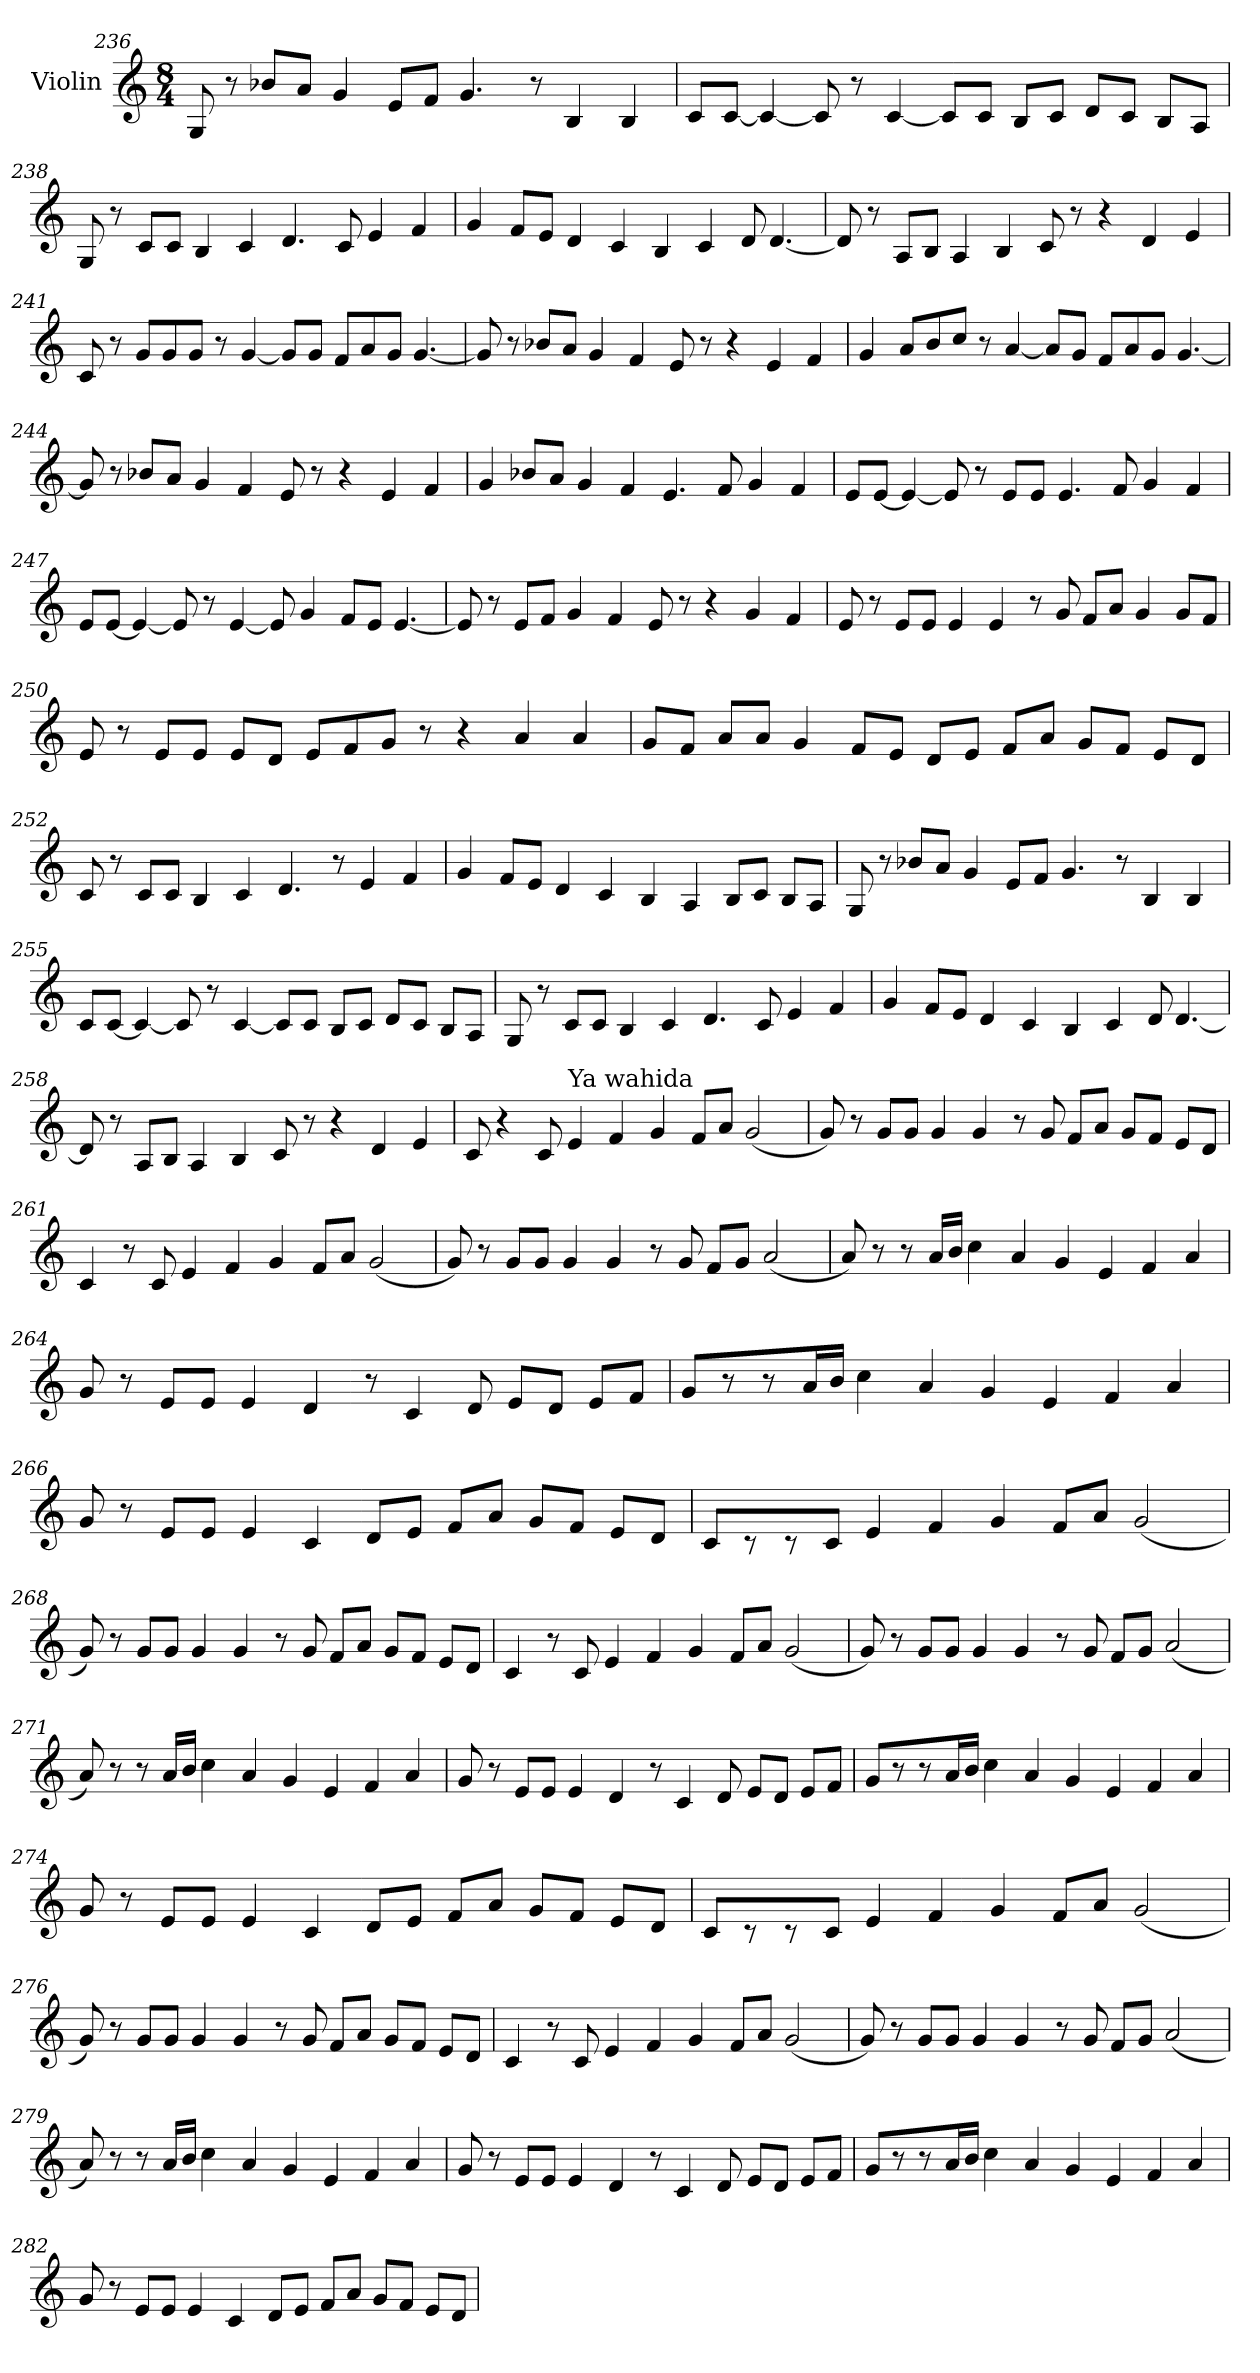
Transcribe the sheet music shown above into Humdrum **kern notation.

**kern
*part1
*staff1
*I"Violin
!!LO:LB:g=z
*clefG2
*k[]
*M8/4
=236
8G/
8r
8b-X/L
8a/J
4g/
8e/L
8f/J
4.g/
8r
4B/
4B/
=237
8c/L
[8c/J
4c/_
8c/]
8r
[4c/
8c/L]
8c/J
8B/L
8c/J
8d/L
8c/J
8B/L
8A/J
!!LO:LB:g=z
=238
8G/
8r
8c/L
8c/J
4B/
4c/
4.d/
8c/
4e/
4f/
=239
4g/
8f/L
8e/J
4d/
4c/
4B/
4c/
8d/
[4.d/
!!LO:LB:g=z
=240
8d/]
8r
8A/L
8B/J
4A/
4B/
8c/
8r
4r
4d/
4e/
=241
8c/
8r
8g/L
8g/
8g/J
8r
[4g/
8g/L]
8g/J
8f/L
8a/
8g/J
[4.g/
!!LO:LB:g=z
=242
8g/]
8r
8b-X/L
8a/J
4g/
4f/
8e/
8r
4r
4e/
4f/
=243
4g/
8a/L
8b/
8cc/J
8r
[4a/
8a/L]
8g/J
8f/L
8a/
8g/J
[4.g/
!!LO:LB:g=z
=244
8g/]
8r
8b-X/L
8a/J
4g/
4f/
8e/
8r
4r
4e/
4f/
=245
4g/
8b-X/L
8a/J
4g/
4f/
4.e/
8f/
4g/
4f/
!!LO:LB:g=z
=246
8e/L
[8e/J
4e/_
8e/]
8r
8e/L
8e/J
4.e/
8f/
4g/
4f/
=247
8e/L
[8e/J
4e/_
8e/]
8r
[4e/
8e/]
4g/
8f/L
8e/J
[4.e/
!!LO:PB:g=z
=248
8e/]
8r
8e/L
8f/J
4g/
4f/
8e/
8r
4r
4g/
4f/
=249
8e/
8r
8e/L
8e/J
4e/
4e/
8r
8g/
8f/L
8a/J
4g/
8g/L
8f/J
!!LO:LB:g=z
=250
8e/
8r
8e/L
8e/J
8e/L
8d/J
8e/L
8f/
8g/J
8r
4r
4a/
4a/
=251
8g/L
8f/J
8a/L
8a/J
4g/
8f/L
8e/J
8d/L
8e/J
8f/L
8a/J
8g/L
8f/J
8e/L
8d/J
!!LO:LB:g=z
=252
8c/
8r
8c/L
8c/J
4B/
4c/
4.d/
8r
4e/
4f/
=253
4g/
8f/L
8e/J
4d/
4c/
4B/
4A/
8B/L
8c/J
8B/L
8A/J
!!LO:LB:g=z
=254
8G/
8r
8b-X/L
8a/J
4g/
8e/L
8f/J
4.g/
8r
4B/
4B/
=255
8c/L
[8c/J
4c/_
8c/]
8r
[4c/
8c/L]
8c/J
8B/L
8c/J
8d/L
8c/J
8B/L
8A/J
!!LO:LB:g=z
=256
8G/
8r
8c/L
8c/J
4B/
4c/
4.d/
8c/
4e/
4f/
=257
4g/
8f/L
8e/J
4d/
4c/
4B/
4c/
8d/
[4.d/
!!LO:LB:g=z
=258
8d/]
8r
8A/L
8B/J
4A/
4B/
8c/
8r
4r
4d/
4e/
=259
8c/
4r
8c/
!LO:TX:a:t=Ya wahida
4e/
4f/
4g/
8f/L
8a/J
(<2g/
!!LO:LB:g=z
=260
8g/)
8r
8g/L
8g/J
4g/
4g/
8r
8g/
8f/L
8a/J
8g/L
8f/J
8e/L
8d/J
=261
4c/
8r
8c/
4e/
4f/
4g/
8f/L
8a/J
(<2g/
!!LO:LB:g=z
=262
8g/)
8r
8g/L
8g/J
4g/
4g/
8r
8g/
8f/L
8g/J
(<2a/
=263
8a/)
8r
8r
16a/LL
16b/JJ
4cc\
4a/
4g/
4e/
4f/
4a/
!!LO:PB:g=z
=264
8g/
8r
8e/L
8e/J
4e/
4d/
8r
4c/
8d/
8e/L
8d/J
8e/L
8f/J
=265
8g/L
8r
8r
16a/L
16b/JJ
4cc\
4a/
4g/
4e/
4f/
4a/
!!LO:LB:g=z
=266
8g/
8r
8e/L
8e/J
4e/
4c/
8d/L
8e/J
8f/L
8a/J
8g/L
8f/J
8e/L
8d/J
=267
8c/L
8r
8r
8c/J
4e/
4f/
4g/
8f/L
8a/J
(<2g/
!!LO:LB:g=z
=268
8g/)
8r
8g/L
8g/J
4g/
4g/
8r
8g/
8f/L
8a/J
8g/L
8f/J
8e/L
8d/J
=269
4c/
8r
8c/
4e/
4f/
4g/
8f/L
8a/J
(<2g/
!!LO:LB:g=z
=270
8g/)
8r
8g/L
8g/J
4g/
4g/
8r
8g/
8f/L
8g/J
(<2a/
=271
8a/)
8r
8r
16a/LL
16b/JJ
4cc\
4a/
4g/
4e/
4f/
4a/
!!LO:LB:g=z
=272
8g/
8r
8e/L
8e/J
4e/
4d/
8r
4c/
8d/
8e/L
8d/J
8e/L
8f/J
=273
8g/L
8r
8r
16a/L
16b/JJ
4cc\
4a/
4g/
4e/
4f/
4a/
!!LO:LB:g=z
=274
8g/
8r
8e/L
8e/J
4e/
4c/
8d/L
8e/J
8f/L
8a/J
8g/L
8f/J
8e/L
8d/J
=275
8c/L
8r
8r
8c/J
4e/
4f/
4g/
8f/L
8a/J
(<2g/
!!LO:LB:g=z
=276
8g/)
8r
8g/L
8g/J
4g/
4g/
8r
8g/
8f/L
8a/J
8g/L
8f/J
8e/L
8d/J
=277
4c/
8r
8c/
4e/
4f/
4g/
8f/L
8a/J
(<2g/
!!LO:LB:g=z
=278
8g/)
8r
8g/L
8g/J
4g/
4g/
8r
8g/
8f/L
8g/J
(<2a/
=279
8a/)
8r
8r
16a/LL
16b/JJ
4cc\
4a/
4g/
4e/
4f/
4a/
!!LO:PB:g=z
=280
8g/
8r
8e/L
8e/J
4e/
4d/
8r
4c/
8d/
8e/L
8d/J
8e/L
8f/J
=281
8g/L
8r
8r
16a/L
16b/JJ
4cc\
4a/
4g/
4e/
4f/
4a/
!!LO:LB:g=z
=282
8g/
8r
8e/L
8e/J
4e/
4c/
8d/L
8e/J
8f/L
8a/J
8g/L
8f/J
8e/L
8d/J
=
*-
